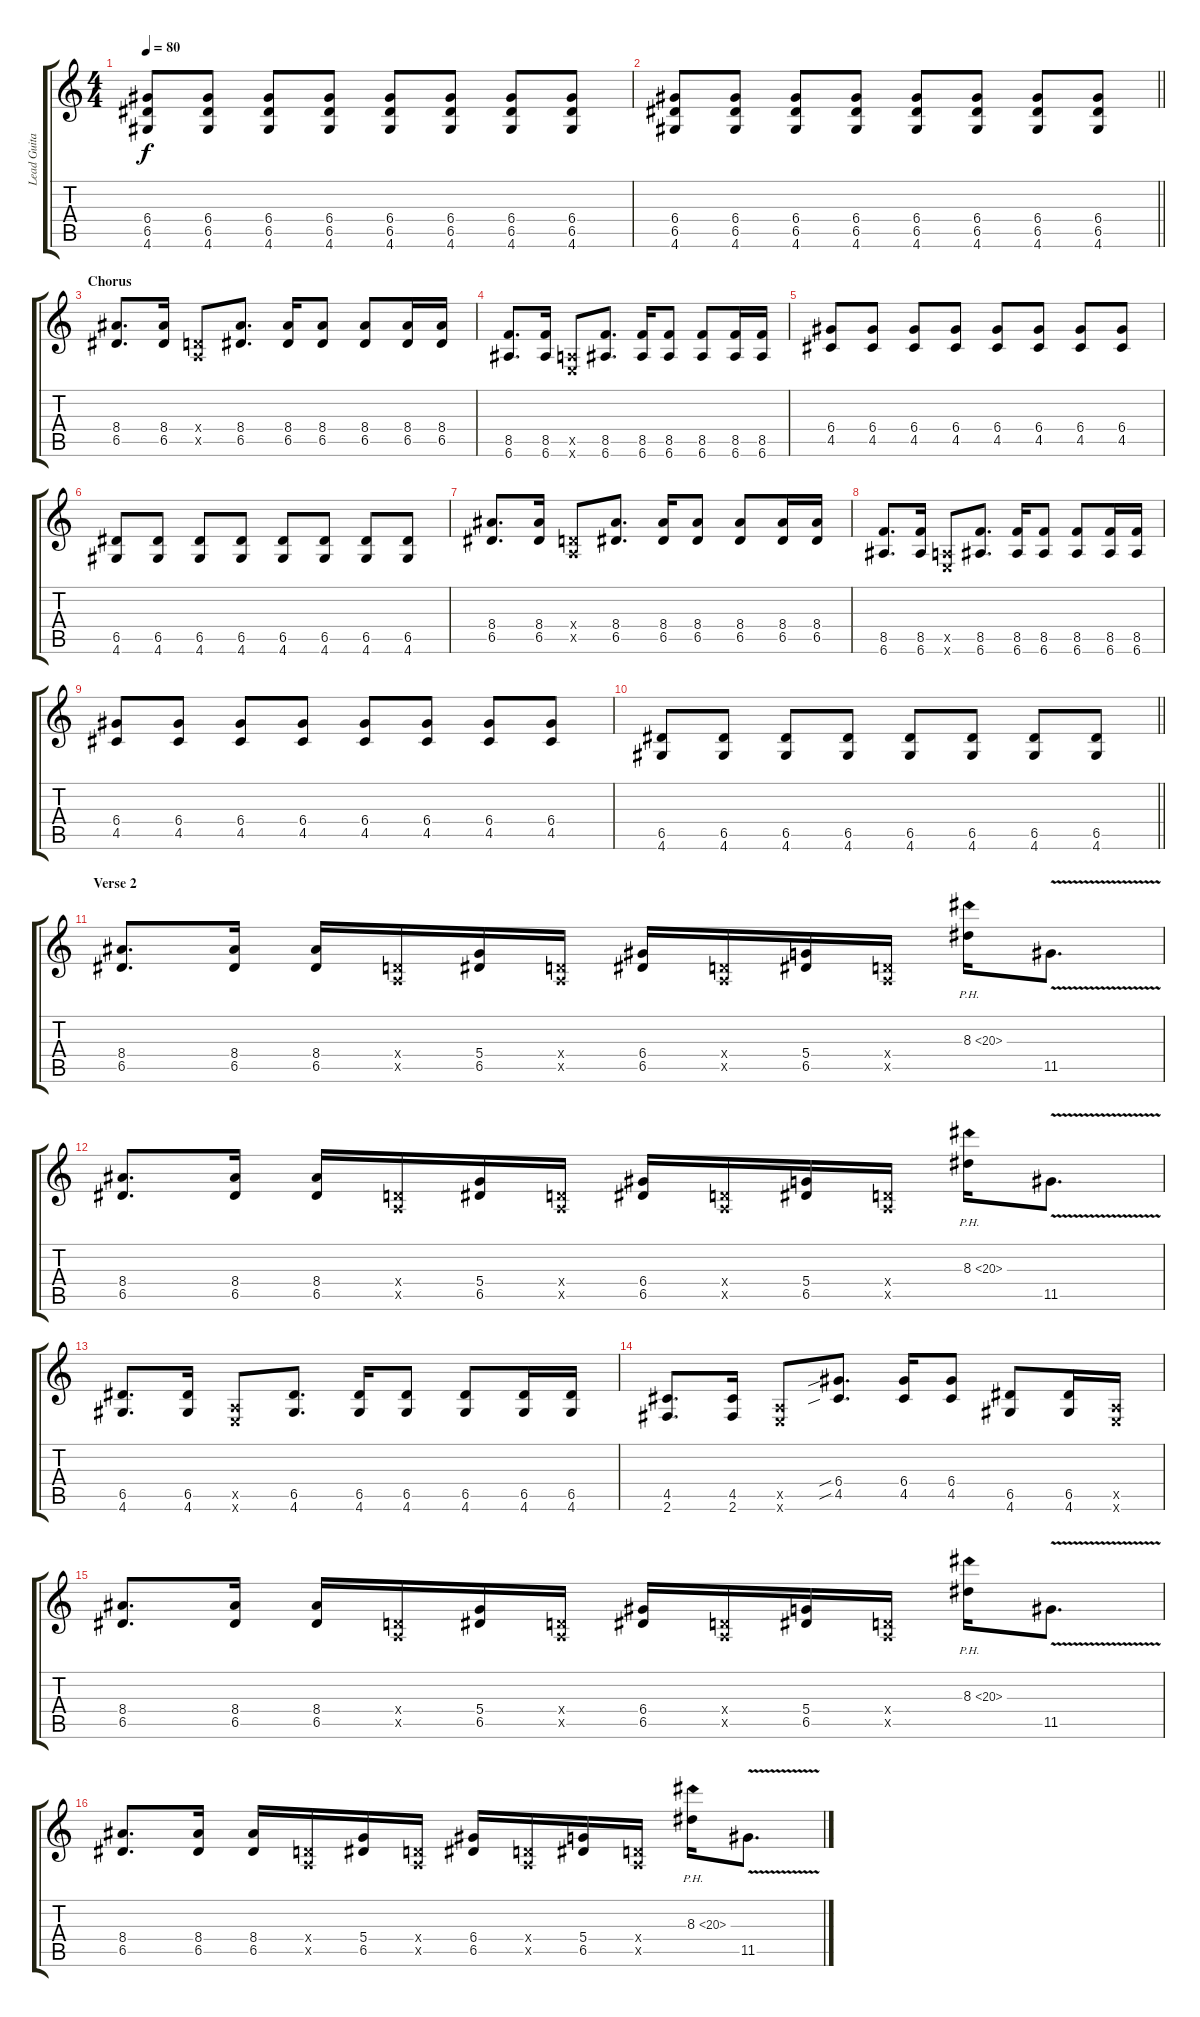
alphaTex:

\track ("Lead Guitar" "Lead Guita") {instrument distortionguitar}
\staff {score tabs}
\tuning (E4 B3 G3 D3 A2 E2) {hide}
\ts (4 4)
\tempo 80
\clef g2
\ks c
(6.4 6.5 4.6).8{dy f} (6.4 6.5 4.6).8 (6.4 6.5 4.6).8 (6.4 6.5 4.6).8 (6.4 6.5 4.6).8 (6.4 6.5 4.6).8 (6.4 6.5 4.6).8 (6.4 6.5 4.6).8 |
\barLineRight lightlight
(6.4 6.5 4.6).8 (6.4 6.5 4.6).8 (6.4 6.5 4.6).8 (6.4 6.5 4.6).8 (6.4 6.5 4.6).8 (6.4 6.5 4.6).8 (6.4 6.5 4.6).8 (6.4 6.5 4.6).8 |
\section ("" "Chorus")
(8.4 6.5).8{d} (8.4 6.5).16 (0.4{x} 0.5{x}).8 (8.4 6.5).8{d} (8.4 6.5).16 (8.4 6.5).8 (8.4 6.5).8 (8.4 6.5).16 (8.4 6.5).16 |
(8.5 6.6).8{d} (8.5 6.6).16 (0.5{x} 0.6{x}).8 (8.5 6.6).8{d} (8.5 6.6).16 (8.5 6.6).8 (8.5 6.6).8 (8.5 6.6).16 (8.5 6.6).16 |
(6.4 4.5).8 (6.4 4.5).8 (6.4 4.5).8 (6.4 4.5).8 (6.4 4.5).8 (6.4 4.5).8 (6.4 4.5).8 (6.4 4.5).8 |
(6.5 4.6).8 (6.5 4.6).8 (6.5 4.6).8 (6.5 4.6).8 (6.5 4.6).8 (6.5 4.6).8 (6.5 4.6).8 (6.5 4.6).8 |
(8.4 6.5).8{d} (8.4 6.5).16 (0.4{x} 0.5{x}).8 (8.4 6.5).8{d} (8.4 6.5).16 (8.4 6.5).8 (8.4 6.5).8 (8.4 6.5).16 (8.4 6.5).16 |
(8.5 6.6).8{d} (8.5 6.6).16 (0.5{x} 0.6{x}).8 (8.5 6.6).8{d} (8.5 6.6).16 (8.5 6.6).8 (8.5 6.6).8 (8.5 6.6).16 (8.5 6.6).16 |
(6.4 4.5).8 (6.4 4.5).8 (6.4 4.5).8 (6.4 4.5).8 (6.4 4.5).8 (6.4 4.5).8 (6.4 4.5).8 (6.4 4.5).8 |
\barLineRight lightlight
(6.5 4.6).8 (6.5 4.6).8 (6.5 4.6).8 (6.5 4.6).8 (6.5 4.6).8 (6.5 4.6).8 (6.5 4.6).8 (6.5 4.6).8 |
\section ("" "Verse 2")
(8.4 6.5).8{d} (8.4 6.5).16 (8.4 6.5).16 (0.4{x} 0.5{x}).16 (5.4 6.5).16 (0.4{x} 0.5{x}).16 (6.4 6.5).16 (0.4{x} 0.5{x}).16 (5.4 6.5).16 (0.4{x} 0.5{x}).16 8.3{ph 12}.16 11.5{v}.8{d} |
(8.4 6.5).8{d} (8.4 6.5).16 (8.4 6.5).16 (0.4{x} 0.5{x}).16 (5.4 6.5).16 (0.4{x} 0.5{x}).16 (6.4 6.5).16 (0.4{x} 0.5{x}).16 (5.4 6.5).16 (0.4{x} 0.5{x}).16 8.3{ph 12}.16 11.5{v}.8{d} |
(6.5 4.6).8{d} (6.5 4.6).16 (0.5{x} 0.6{x}).8 (6.5 4.6).8{d} (6.5 4.6).16 (6.5 4.6).8 (6.5 4.6).8 (6.5 4.6).16 (6.5 4.6).16 |
(4.5 2.6).8{d} (4.5 2.6).16 (0.5{x} 0.6{x}).8 (6.4{sib} 4.5{sib}).8{d} (6.4 4.5).16 (6.4 4.5).8 (6.5 4.6).8 (6.5 4.6).16 (0.5{x} 0.6{x}).16 |
(8.4 6.5).8{d} (8.4 6.5).16 (8.4 6.5).16 (0.4{x} 0.5{x}).16 (5.4 6.5).16 (0.4{x} 0.5{x}).16 (6.4 6.5).16 (0.4{x} 0.5{x}).16 (5.4 6.5).16 (0.4{x} 0.5{x}).16 8.3{ph 12}.16 11.5{v}.8{d} |
(8.4 6.5).8{d} (8.4 6.5).16 (8.4 6.5).16 (0.4{x} 0.5{x}).16 (5.4 6.5).16 (0.4{x} 0.5{x}).16 (6.4 6.5).16 (0.4{x} 0.5{x}).16 (5.4 6.5).16 (0.4{x} 0.5{x}).16 8.3{ph 12}.16 11.5{v}.8{d}
